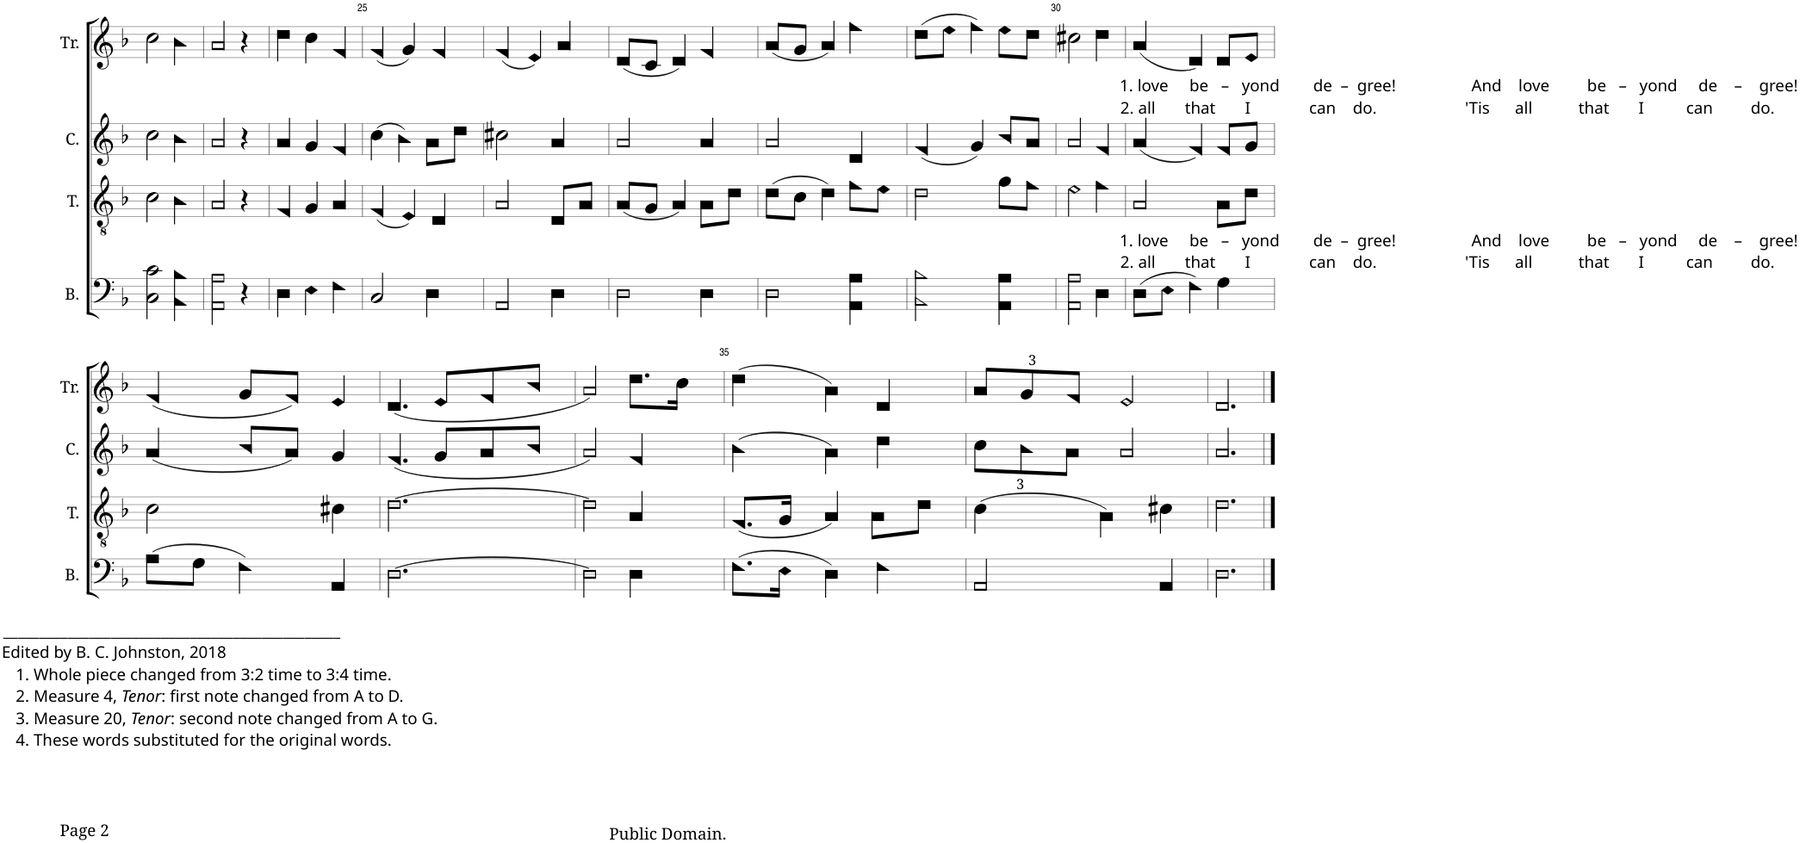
**kern	**kern	**kern	**kern
*part4	*part3	*part2	*part1
*staff4	*staff3	*staff2	*staff1
*I"B.	*I"T.	*I"C.	*I"Tr.
*I'B.	*I'T.	*I'C.	*I'Tr.
!!LO:PB:g=z
*clefF4	*clefGv2	*clefG2	*clefG2
*k[b-]	*k[b-]	*k[b-]	*k[b-]
*M3/4	*M3/4	*M3/4	*M3/4
=22	=22	=22	=22
2C!\ 2c!\	2c!\	2cc!\	2cc!\
4BB-!\ 4B-!\	4B-!\	4b-!\	4b-!\
=23	=23	=23	=23
2AA!\ 2A!\	2A!/	2a!/	2a!/
4r	4r	4r	4r
=24	=24	=24	=24
4D!\	4F!/	4a!/	4dd!\
4E!\	4G!/	4g!/	4cc!\
4F!\	4A!/	4f!/	4f!/
=25	=25	=25	=25
2C!/	(4F!/	(4cc!\	(4f!/
.	4E!/)	4b-!\)	4g!/)
4D!\	4D!/	8a!\L	4f!/
.	.	8dd!\J	.
=26	=26	=26	=26
2AA!/	2A!/	2cc#X!\	(4f!/
.	.	.	4e!/)
4D!\	8D!/L	4a!/	4a!/
.	8A!/J	.	.
=27	=27	=27	=27
2D!\	(8A!/L	2a!/	(8d!/L
.	8G!/J	.	8c!/J
.	4A!/)	.	4d!/)
4D!\	8A!\L	4a!/	4f!/
.	8d!\J	.	.
=28	=28	=28	=28
2D!\	(8d!\L	2a!/	(8a!/L
.	8c!\J	.	8g!/J
.	4d!\)	.	4a!/)
4AA!\ 4A!\	8f!\L	4d!/	4ff!\
.	8e!\J	.	.
=29	=29	=29	=29
2BB-!\ 2B-!\	2d!\	(4f!/	(8dd!\L
.	.	.	8ee!\J
.	.	4g!/)	4ff!\)
4AA!\ 4A!\	8g!\L	8b-!/L	8ee!\L
.	8f!\J	8a!/J	8dd!\J
=30	=30	=30	=30
2AA!\ 2A!\	2e!\	2a!/	2cc#X!\
4D!\	4f!\	4f!/	4dd!\
=31	=31	=31	=31
!	!	!	!LO:TX:b:t=1. love     be   –   yond        de  –  gree!                  And    love         be   –   yond     de    –    gree!
!	!	!	!LO:TX:b:t=2. all       that       I              can    do.                     'Tis      all           that       I          can         do.
!	!LO:TX:b:t=1. love     be   –   yond        de  –  gree!                  And    love         be   –   yond     de    –    gree!	!	!
!	!LO:TX:b:t=2. all       that       I              can    do.                     'Tis      all           that       I          can         do.	!	!
(8D!\L	2A!/	(4a!/	(4a!/
8E!\J	.	.	.
4F!\)	.	4f!/)	4d!/)
4G!\	8A!\L	8f!/L	8d!/L
.	8d!\J	8g!/J	8e!/J
!!LO:LB:g=z
=32	=32	=32	=32
!LO:TX:b:t=_______________________________________________	!	!	!
!LO:TX:b:t=Edited by B. C. Johnston, 2018	!	!	!
!LO:TX:b:t=1. Whole piece changed from 3&colon;2 time to 3&colon;4 time.	!	!	!
!LO:TX:b:t=2. Measure 4,	!	!	!
!LO:TX:b:i:t=Tenor	!	!	!
!LO:TX:b:t=&colon; first note changed from A to D.	!	!	!
!LO:TX:b:t=3. Measure 20,	!	!	!
!LO:TX:b:i:t=Tenor	!	!	!
!LO:TX:b:t=&colon; second note changed from A to G.	!	!	!
!LO:TX:b:t=4. These words substituted for the original words.	!	!	!
(8A!\L	2c!\	(4a!/	(4f!/
8G!\J	.	.	.
4F!\)	.	8b-!/L	8g!/L
.	.	8a!/J)	8f!/J)
4AA!/	4c#X!\	4g!/	4e!/
=33	=33	=33	=33
[2.D!\	[2.d!\	(4.f!/	(4.d!/
.	.	8g!/L	8e!/L
.	.	8a!/	8f!/
.	.	8b-!/J	8b-!/J
=34	=34	=34	=34
2D!\]	2d!\]	2a!/)	2a!/)
4D!\	4A!/	4f!/	8.dd!\L
.	.	.	16cc!\Jk
=35	=35	=35	=35
(8.F!\L	(8.F!/L	(4b-!\	(4dd!\
16E!\Jk	16G!/Jk	.	.
4D!\)	4A!/)	4a!\)	4a!\)
4F!\	8A!\L	4dd!\	4d!/
.	8d!\J	.	.
=36	=36	=36	=36
*	*	*Xbrackettup	*Xbrackettup
2AA!/	(4c!\	12cc!\L	12a!/L
.	.	12b-!\	12g!/
.	.	12a!\J	12f!/J
.	4A!\)	2a!/	2e!/
4AA!/	4c#X!\	.	.
=37	=37	=37	=37
2.D!\	2.d!\	2.a!/	2.d!/
==	==	==	==
*-	*-	*-	*-
